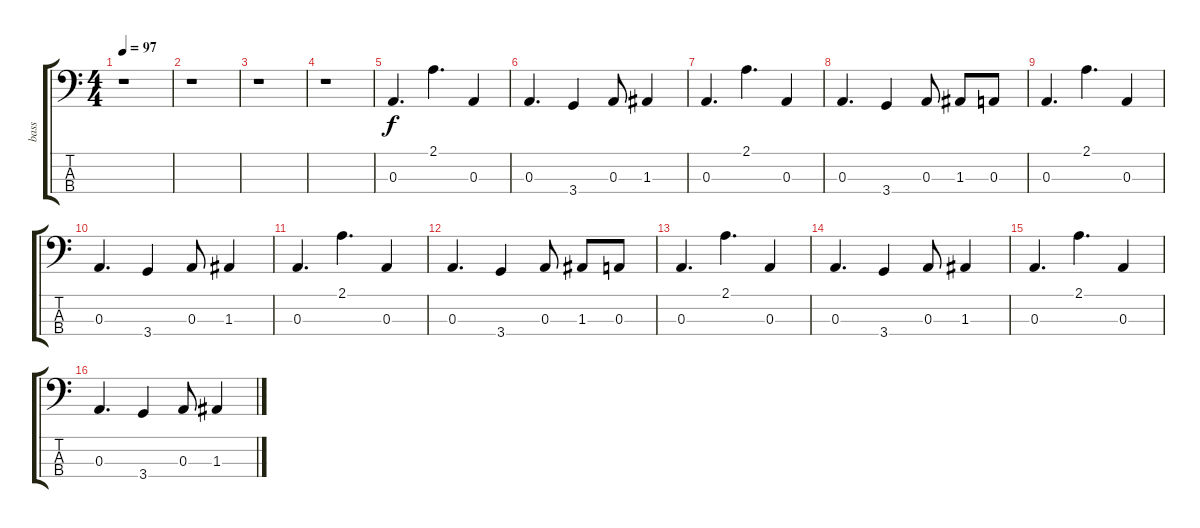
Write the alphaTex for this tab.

\track ("bass" "bass") {instrument slapbass2}
\staff {score tabs}
\tuning (G2 D2 A1 E1) {hide}
\ts (4 4)
\tempo 97
\clef f4
\ks c
r.1{dy f} |
r.1 |
r.1 |
r.1 |
0.3.4{d} 2.1.4{d} 0.3.4 |
0.3.4{d} 3.4.4 0.3.8 1.3.4 |
0.3.4{d} 2.1.4{d} 0.3.4 |
0.3.4{d} 3.4.4 0.3.8 1.3.8 0.3.8 |
0.3.4{d} 2.1.4{d} 0.3.4 |
0.3.4{d} 3.4.4 0.3.8 1.3.4 |
0.3.4{d} 2.1.4{d} 0.3.4 |
0.3.4{d} 3.4.4 0.3.8 1.3.8 0.3.8 |
0.3.4{d} 2.1.4{d} 0.3.4 |
0.3.4{d} 3.4.4 0.3.8 1.3.4 |
0.3.4{d} 2.1.4{d} 0.3.4 |
0.3.4{d} 3.4.4 0.3.8 1.3.4
